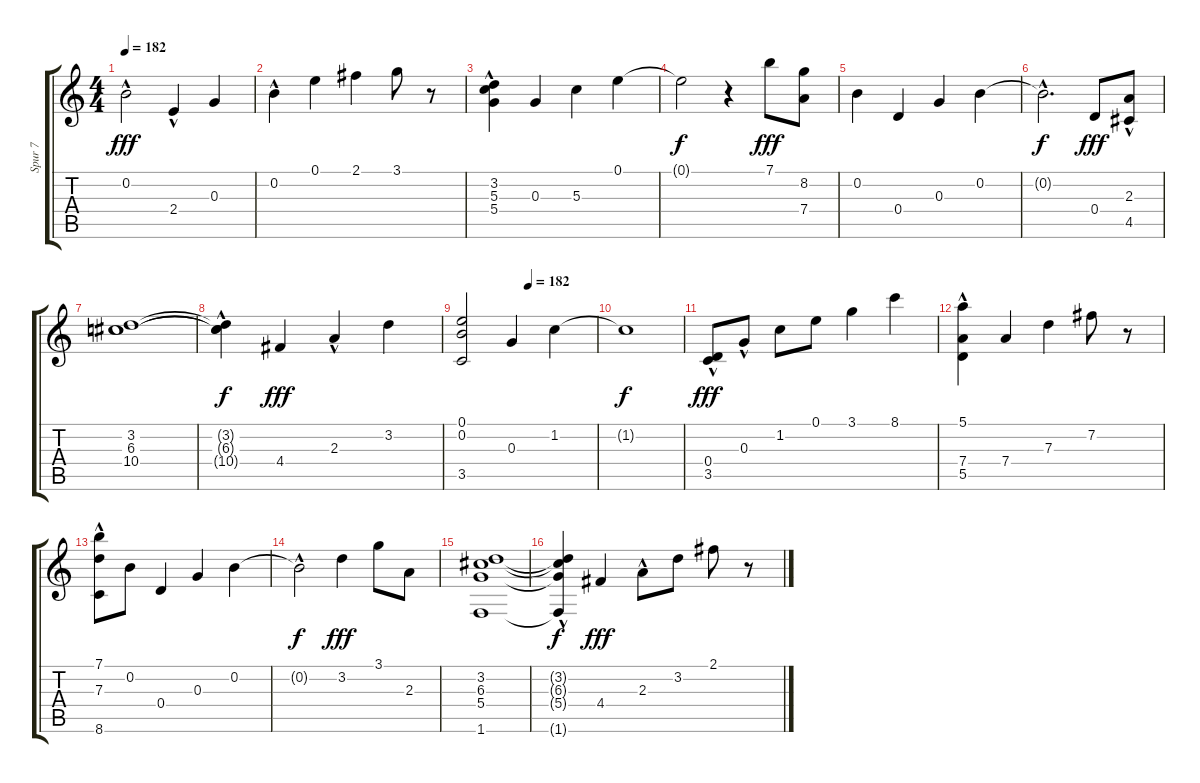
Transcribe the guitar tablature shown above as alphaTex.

\track ("Spur 7" "Spur 7") {instrument acousticguitarsteel}
\staff {score tabs}
\tuning (E4 B3 G3 D3 A2 E2) {hide}
\ts (4 4)
\tempo 182
\clef g2
\ks c
0.2{hac}.2{dy fff} 2.4{hac}.4 0.3.4 |
0.2{hac}.4 0.1.4 2.1.4 3.1.8 r.8 |
(3.2 5.3{hac} 5.4).4 0.3.4 5.3.4 0.1.4 |
0.1{t}.2{dy f} r.4 7.1.8{dy fff} (8.2 7.4).8 |
0.2.4 0.4.4 0.3.4 0.2.4 |
0.2{hac t}.2{d dy f} 0.4.8{dy fff} (2.3 4.5{hac}).8 |
(3.2 6.3 10.4).1 |
(3.2{t} 6.3{hac t} 10.4{hac t}).4{dy f} 4.4.4{dy fff} 2.3{hac}.4 3.2.4 |
\tempo (182 0.5)
(0.1 0.2 3.5).2 0.3.4 1.2.4 |
1.2{t}.1{dy f} |
(0.4 3.5{hac}).8{dy fff} 0.3{hac}.8 1.2.8 0.1.8 3.1.4 8.1.4 |
(5.1{hac} 7.4 5.5{hac}).4 7.4.4 7.3.4 7.2.8 r.8 |
(7.1 7.3 8.6{hac}).8 0.2.8 0.4.4 0.3.4 0.2.4 |
0.2{hac t}.2{dy f} 3.2.4{dy fff} 3.1.8 2.3.8 |
(3.2 6.3 5.4 1.6).1 |
(3.2{t} 6.3{t} 5.4{hac t} 1.6{t}).4{dy f} 4.4.4{dy fff} 2.3{hac}.8 3.2.8 2.1.8 r.8
